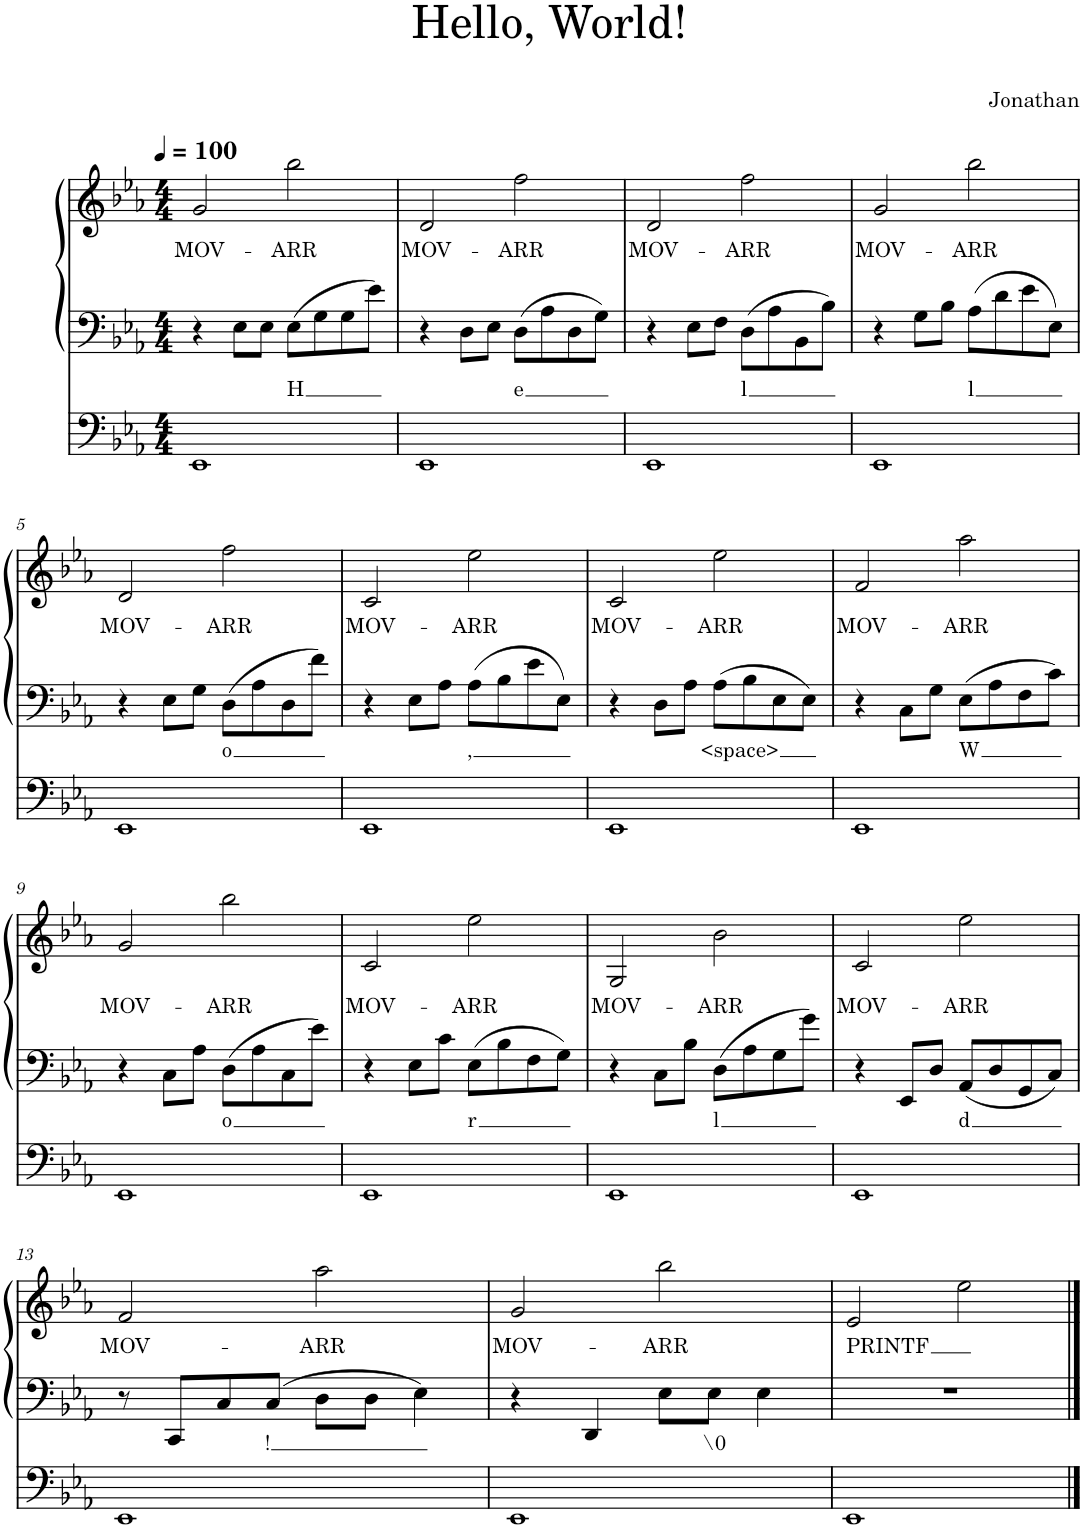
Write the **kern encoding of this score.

**kern	**kern	**text	**kern	**text
*part1	*part1	*part1	*part1	*part1
*staff3	*staff2	*staff2	*staff1	*staff1
*I"Organ	*	*	*	*
*I'Org.	*	*	*	*
*clefF4	*clefF4	*	*clefG2	*
*k[b-e-a-]	*k[b-e-a-]	*	*k[b-e-a-]	*
*M4/4	*M4/4	*	*M4/4	*
*MM100	*MM100	*	*MM100	*
=1	=1	=1	=1	=1
!	!	!	!	!LO:LY:b
1EE-	4r	.	2g/	MOV-
.	8E-\L	.	.	.
.	8E-\J	.	.	.
!	!	!LO:LY:b	!	!LO:LY:b
.	8E-\L	H	2bb-\	-ARR
.	8G\	.	.	.
.	8G\	.	.	.
.	8e-\J	.	.	.
=2	=2	=2	=2	=2
!	!	!	!	!LO:LY:b
1EE-	4r	.	2d/	MOV-
.	8D\L	.	.	.
.	8E-\J	.	.	.
!	!	!LO:LY:b	!	!LO:LY:b
.	8D\L	e	2ff\	-ARR
.	8A-\	.	.	.
.	8D\	.	.	.
.	8G\J	.	.	.
=3	=3	=3	=3	=3
!	!	!	!	!LO:LY:b
1EE-	4r	.	2d/	MOV-
.	8E-\L	.	.	.
.	8F\J	.	.	.
!	!	!LO:LY:b	!	!LO:LY:b
.	8D\L	l	2ff\	-ARR
.	8A-\	.	.	.
.	8BB-\	.	.	.
.	8B-\J	.	.	.
=4	=4	=4	=4	=4
!	!	!	!	!LO:LY:b
1EE-	4r	.	2g/	MOV-
.	8G\L	.	.	.
.	8B-\J	.	.	.
!	!	!LO:LY:b	!	!LO:LY:b
.	8A-\L	l	2bb-\	-ARR
.	8d\	.	.	.
.	8e-\	.	.	.
.	8E-\J	.	.	.
!!LO:LB:g=z
=5	=5	=5	=5	=5
!	!	!	!	!LO:LY:b
1EE-	4r	.	2d/	MOV-
.	8E-\L	.	.	.
.	8G\J	.	.	.
!	!	!LO:LY:b	!	!LO:LY:b
.	8D\L	o	2ff\	-ARR
.	8A-\	.	.	.
.	8D\	.	.	.
.	8f\J	.	.	.
=6	=6	=6	=6	=6
!	!	!	!	!LO:LY:b
1EE-	4r	.	2c/	MOV-
.	8E-\L	.	.	.
.	8A-\J	.	.	.
!	!	!LO:LY:b	!	!LO:LY:b
.	8A-\L	,	2ee-\	-ARR
.	8B-\	.	.	.
.	8e-\	.	.	.
.	8E-\J	.	.	.
=7	=7	=7	=7	=7
!	!	!	!	!LO:LY:b
1EE-	4r	.	2c/	MOV-
.	8D\L	.	.	.
.	8A-\J	.	.	.
!	!	!LO:LY:b	!	!LO:LY:b
.	8A-\L	<space>	2ee-\	-ARR
.	8B-\	.	.	.
.	8E-\	.	.	.
.	8E-\J	.	.	.
=8	=8	=8	=8	=8
!	!	!	!	!LO:LY:b
1EE-	4r	.	2f/	MOV-
.	8C\L	.	.	.
.	8G\J	.	.	.
!	!	!LO:LY:b	!	!LO:LY:b
.	8E-\L	W	2aa-\	-ARR
.	8A-\	.	.	.
.	8F\	.	.	.
.	8c\J	.	.	.
!!LO:LB:g=z
=9	=9	=9	=9	=9
!	!	!	!	!LO:LY:b
1EE-	4r	.	2g/	MOV-
.	8C\L	.	.	.
.	8A-\J	.	.	.
!	!	!LO:LY:b	!	!LO:LY:b
.	8D\L	o	2bb-\	-ARR
.	8A-\	.	.	.
.	8C\	.	.	.
.	8e-\J	.	.	.
=10	=10	=10	=10	=10
!	!	!	!	!LO:LY:b
1EE-	4r	.	2c/	MOV-
.	8E-\L	.	.	.
.	8c\J	.	.	.
!	!	!LO:LY:b	!	!LO:LY:b
.	8E-\L	r	2ee-\	-ARR
.	8B-\	.	.	.
.	8F\	.	.	.
.	8G\J	.	.	.
=11	=11	=11	=11	=11
!	!	!	!	!LO:LY:b
1EE-	4r	.	2G/	MOV-
.	8C\L	.	.	.
.	8B-\J	.	.	.
!	!	!LO:LY:b	!	!LO:LY:b
.	8D\L	l	2b-\	-ARR
.	8A-\	.	.	.
.	8G\	.	.	.
.	8g\J	.	.	.
=12	=12	=12	=12	=12
!	!	!	!	!LO:LY:b
1EE-	4r	.	2c/	MOV-
.	8EE-/L	.	.	.
.	8D/J	.	.	.
!	!	!LO:LY:b	!	!LO:LY:b
.	8AA-/L	d	2ee-\	-ARR
.	8D/	.	.	.
.	8GG/	.	.	.
.	8C/J	.	.	.
!!LO:LB:g=z
=13	=13	=13	=13	=13
!	!	!	!	!LO:LY:b
1EE-	8r	.	2f/	MOV-
.	8CC/L	.	.	.
.	8C/	.	.	.
!	!	!LO:LY:b	!	!
.	8C/J	\!	.	.
!	!	!	!	!LO:LY:b
.	8D\L	.	2aa-\	-ARR
.	8D\J	.	.	.
.	4E-\	.	.	.
=14	=14	=14	=14	=14
!	!	!	!	!LO:LY:b
1EE-	4r	.	2g/	MOV-
.	4DD/	.	.	.
!	!	!	!	!LO:LY:b
.	8E-\L	.	2bb-\	-ARR
!	!	!LO:LY:b	!	!
.	8E-\J	\0	.	.
.	4E-\	.	.	.
=15	=15	=15	=15	=15
!	!	!	!	!LO:LY:b
1EE-	1r	.	2e-/	PRINTF
.	.	.	2ee-\	.
==	==	==	==	==
*-	*-	*-	*-	*-
